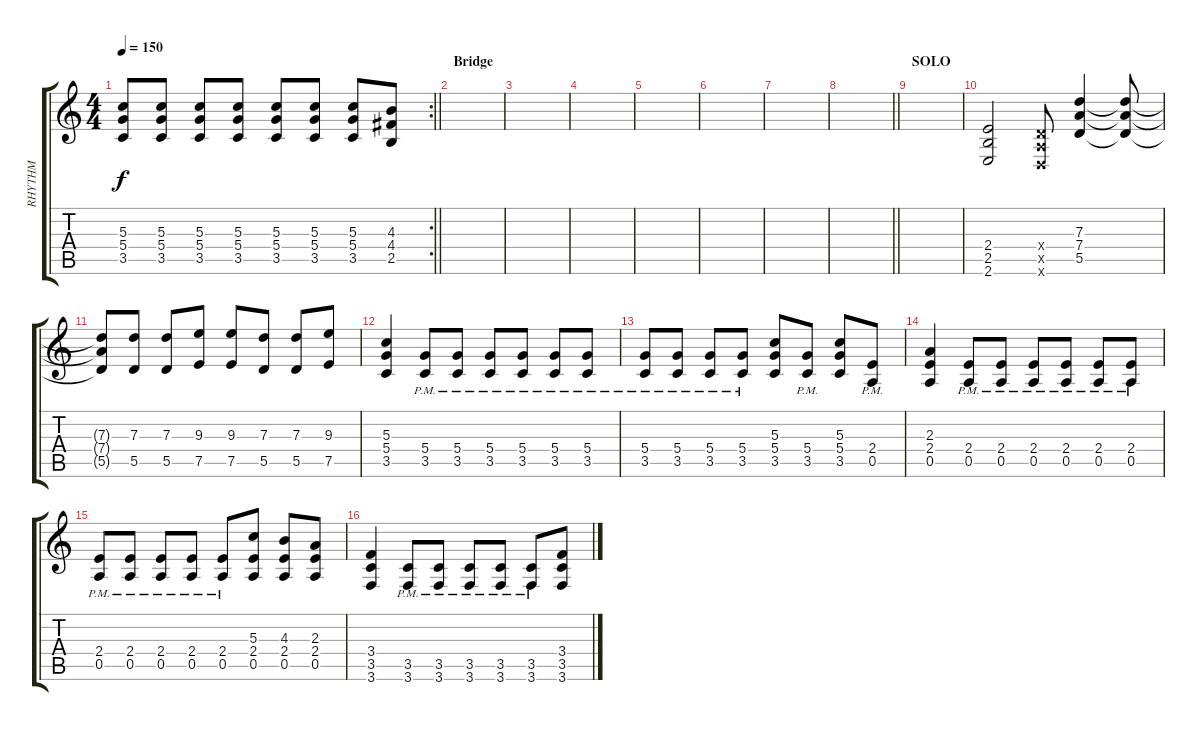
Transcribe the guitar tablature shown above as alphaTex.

\track ("RHYTHM" "RHYTHM") {instrument distortionguitar}
\staff {score tabs}
\tuning (E4 B3 G3 D3 A2 D2) {hide}
\rc 2
\ts (4 4)
\tempo 150
\clef g2
\barLineRight lightlight
\ks c
(5.3 5.4 3.5).8{dy f} (5.3 5.4 3.5).8 (5.3 5.4 3.5).8 (5.3 5.4 3.5).8 (5.3 5.4 3.5).8 (5.3 5.4 3.5).8 (5.3 5.4 3.5).8 (4.3 4.4 2.5).8 |
\section ("" "Bridge")
|
|
|
|
|
|
\barLineRight lightlight
|
\section ("" "SOLO")
|
(2.4 2.5 2.6).2{volume 16} (0.4{x} 0.5{x} 0.6{x}).8 (7.3 7.4 5.5).4 (7.3{t} 7.4{t} 5.5{t}).8 |
(7.3{t} 7.4{t} 5.5{t}).8 (7.3 5.5).8 (7.3 5.5).8 (9.3 7.5).8 (9.3 7.5).8 (7.3 5.5).8 (7.3 5.5).8 (9.3 7.5).8 |
(5.3 5.4 3.5).4 (5.4{pm} 3.5{pm}).8 (5.4{pm} 3.5{pm}).8 (5.4{pm} 3.5{pm}).8 (5.4{pm} 3.5{pm}).8 (5.4{pm} 3.5{pm}).8 (5.4{pm} 3.5{pm}).8 |
(5.4{pm} 3.5{pm}).8 (5.4{pm} 3.5{pm}).8 (5.4{pm} 3.5{pm}).8 (5.4{pm} 3.5{pm}).8 (5.3 5.4 3.5).8 (5.4{pm} 3.5{pm}).8 (5.3 5.4 3.5).8 (2.4{pm} 0.5{pm}).8 |
(2.3 2.4 0.5).4 (2.4{pm} 0.5{pm}).8 (2.4{pm} 0.5{pm}).8 (2.4{pm} 0.5{pm}).8 (2.4{pm} 0.5{pm}).8 (2.4{pm} 0.5{pm}).8 (2.4{pm} 0.5{pm}).8 |
(2.4{pm} 0.5{pm}).8 (2.4{pm} 0.5{pm}).8 (2.4{pm} 0.5{pm}).8 (2.4{pm} 0.5{pm}).8 (2.4{pm} 0.5{pm}).8 (5.3 2.4 0.5).8 (4.3 2.4 0.5).8 (2.3 2.4 0.5).8 |
(3.4 3.5 3.6).4 (3.5{pm} 3.6{pm}).8 (3.5{pm} 3.6{pm}).8 (3.5{pm} 3.6{pm}).8 (3.5{pm} 3.6{pm}).8 (3.5{pm} 3.6{pm}).8 (3.4 3.5 3.6).8
